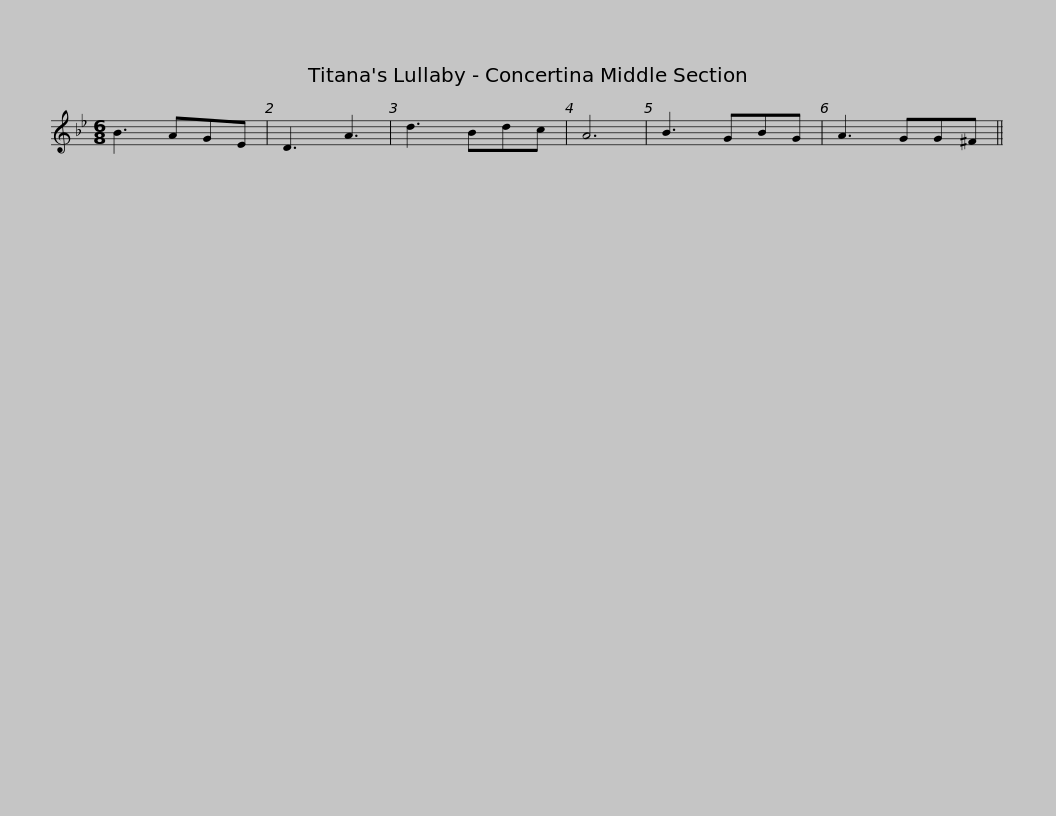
X:1
L:1/8
M:6/8
I:linebreak $
K:Gmin
V:1 treble
V:1
 B3 AGE | D3 A3 | d3 Bdc | A6 | B3 GBG | %5
 A3 GG^F || %6
